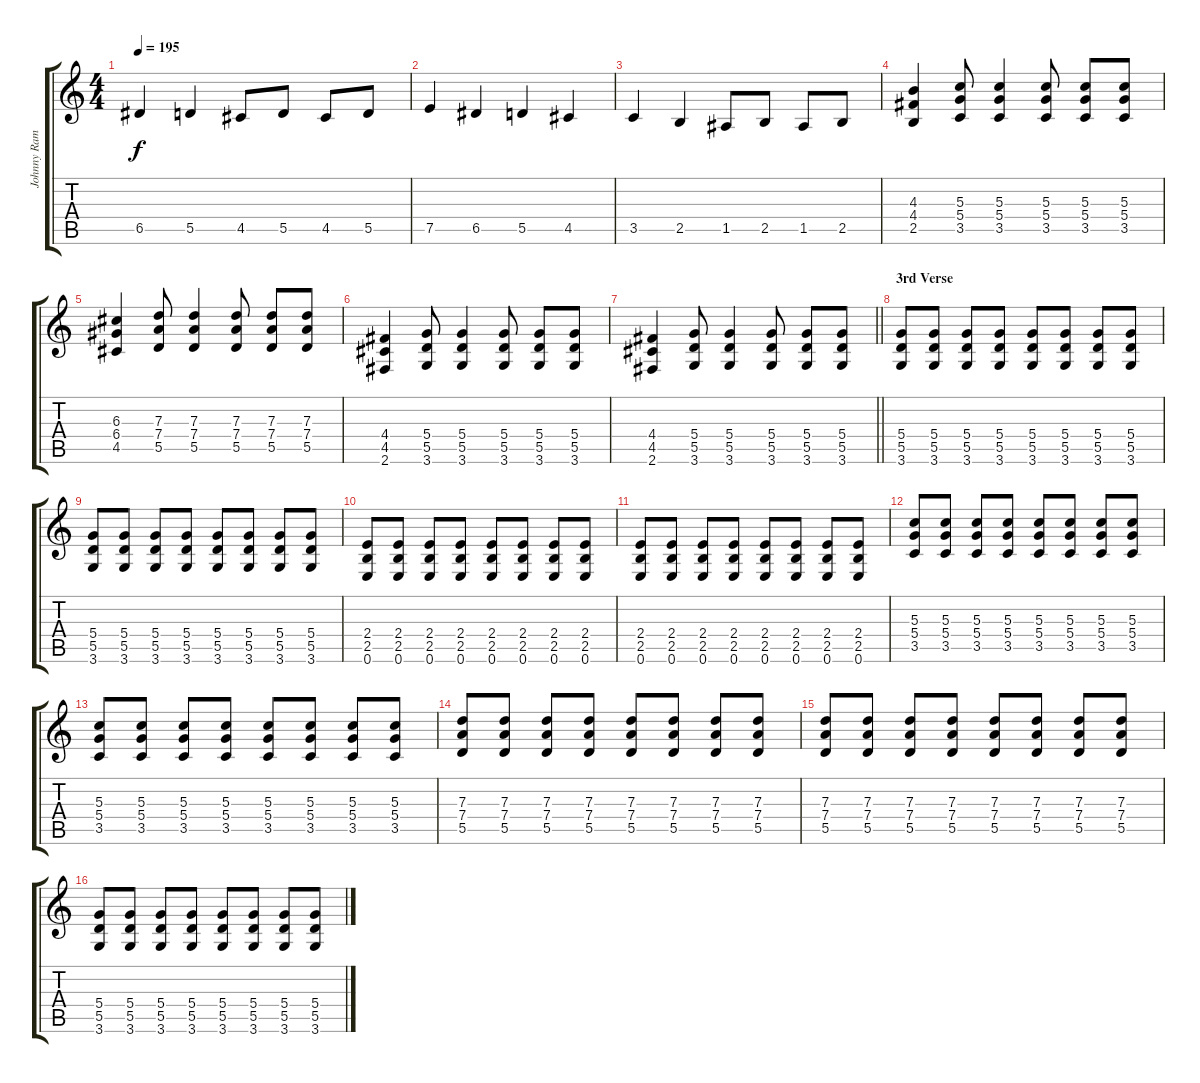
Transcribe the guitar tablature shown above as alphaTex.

\track ("Johnny Ramone" "Johnny Ram") {instrument distortionguitar}
\staff {score tabs}
\tuning (E4 B3 G3 D3 A2 E2) {hide}
\ts (4 4)
\tempo 195
\clef g2
\ks c
6.5.4{dy f} 5.5.4 4.5.8 5.5.8 4.5.8 5.5.8 |
7.5.4 6.5.4 5.5.4 4.5.4 |
3.5.4 2.5.4 1.5.8 2.5.8 1.5.8 2.5.8 |
(4.3 4.4 2.5).4 (5.3 5.4 3.5).8 (5.3 5.4 3.5).4 (5.3 5.4 3.5).8 (5.3 5.4 3.5).8 (5.3 5.4 3.5).8 |
(6.3 6.4 4.5).4 (7.3 7.4 5.5).8 (7.3 7.4 5.5).4 (7.3 7.4 5.5).8 (7.3 7.4 5.5).8 (7.3 7.4 5.5).8 |
(4.4 4.5 2.6).4 (5.4 5.5 3.6).8 (5.4 5.5 3.6).4 (5.4 5.5 3.6).8 (5.4 5.5 3.6).8 (5.4 5.5 3.6).8 |
\barLineRight lightlight
(4.4 4.5 2.6).4 (5.4 5.5 3.6).8 (5.4 5.5 3.6).4 (5.4 5.5 3.6).8 (5.4 5.5 3.6).8 (5.4 5.5 3.6).8 |
\section ("" "3rd Verse")
(5.4 5.5 3.6).8 (5.4 5.5 3.6).8 (5.4 5.5 3.6).8 (5.4 5.5 3.6).8 (5.4 5.5 3.6).8 (5.4 5.5 3.6).8 (5.4 5.5 3.6).8 (5.4 5.5 3.6).8 |
(5.4 5.5 3.6).8 (5.4 5.5 3.6).8 (5.4 5.5 3.6).8 (5.4 5.5 3.6).8 (5.4 5.5 3.6).8 (5.4 5.5 3.6).8 (5.4 5.5 3.6).8 (5.4 5.5 3.6).8 |
(2.4 2.5 0.6).8 (2.4 2.5 0.6).8 (2.4 2.5 0.6).8 (2.4 2.5 0.6).8 (2.4 2.5 0.6).8 (2.4 2.5 0.6).8 (2.4 2.5 0.6).8 (2.4 2.5 0.6).8 |
(2.4 2.5 0.6).8 (2.4 2.5 0.6).8 (2.4 2.5 0.6).8 (2.4 2.5 0.6).8 (2.4 2.5 0.6).8 (2.4 2.5 0.6).8 (2.4 2.5 0.6).8 (2.4 2.5 0.6).8 |
(5.3 5.4 3.5).8 (5.3 5.4 3.5).8 (5.3 5.4 3.5).8 (5.3 5.4 3.5).8 (5.3 5.4 3.5).8 (5.3 5.4 3.5).8 (5.3 5.4 3.5).8 (5.3 5.4 3.5).8 |
(5.3 5.4 3.5).8 (5.3 5.4 3.5).8 (5.3 5.4 3.5).8 (5.3 5.4 3.5).8 (5.3 5.4 3.5).8 (5.3 5.4 3.5).8 (5.3 5.4 3.5).8 (5.3 5.4 3.5).8 |
(7.3 7.4 5.5).8 (7.3 7.4 5.5).8 (7.3 7.4 5.5).8 (7.3 7.4 5.5).8 (7.3 7.4 5.5).8 (7.3 7.4 5.5).8 (7.3 7.4 5.5).8 (7.3 7.4 5.5).8 |
(7.3 7.4 5.5).8 (7.3 7.4 5.5).8 (7.3 7.4 5.5).8 (7.3 7.4 5.5).8 (7.3 7.4 5.5).8 (7.3 7.4 5.5).8 (7.3 7.4 5.5).8 (7.3 7.4 5.5).8 |
(5.4 5.5 3.6).8 (5.4 5.5 3.6).8 (5.4 5.5 3.6).8 (5.4 5.5 3.6).8 (5.4 5.5 3.6).8 (5.4 5.5 3.6).8 (5.4 5.5 3.6).8 (5.4 5.5 3.6).8
